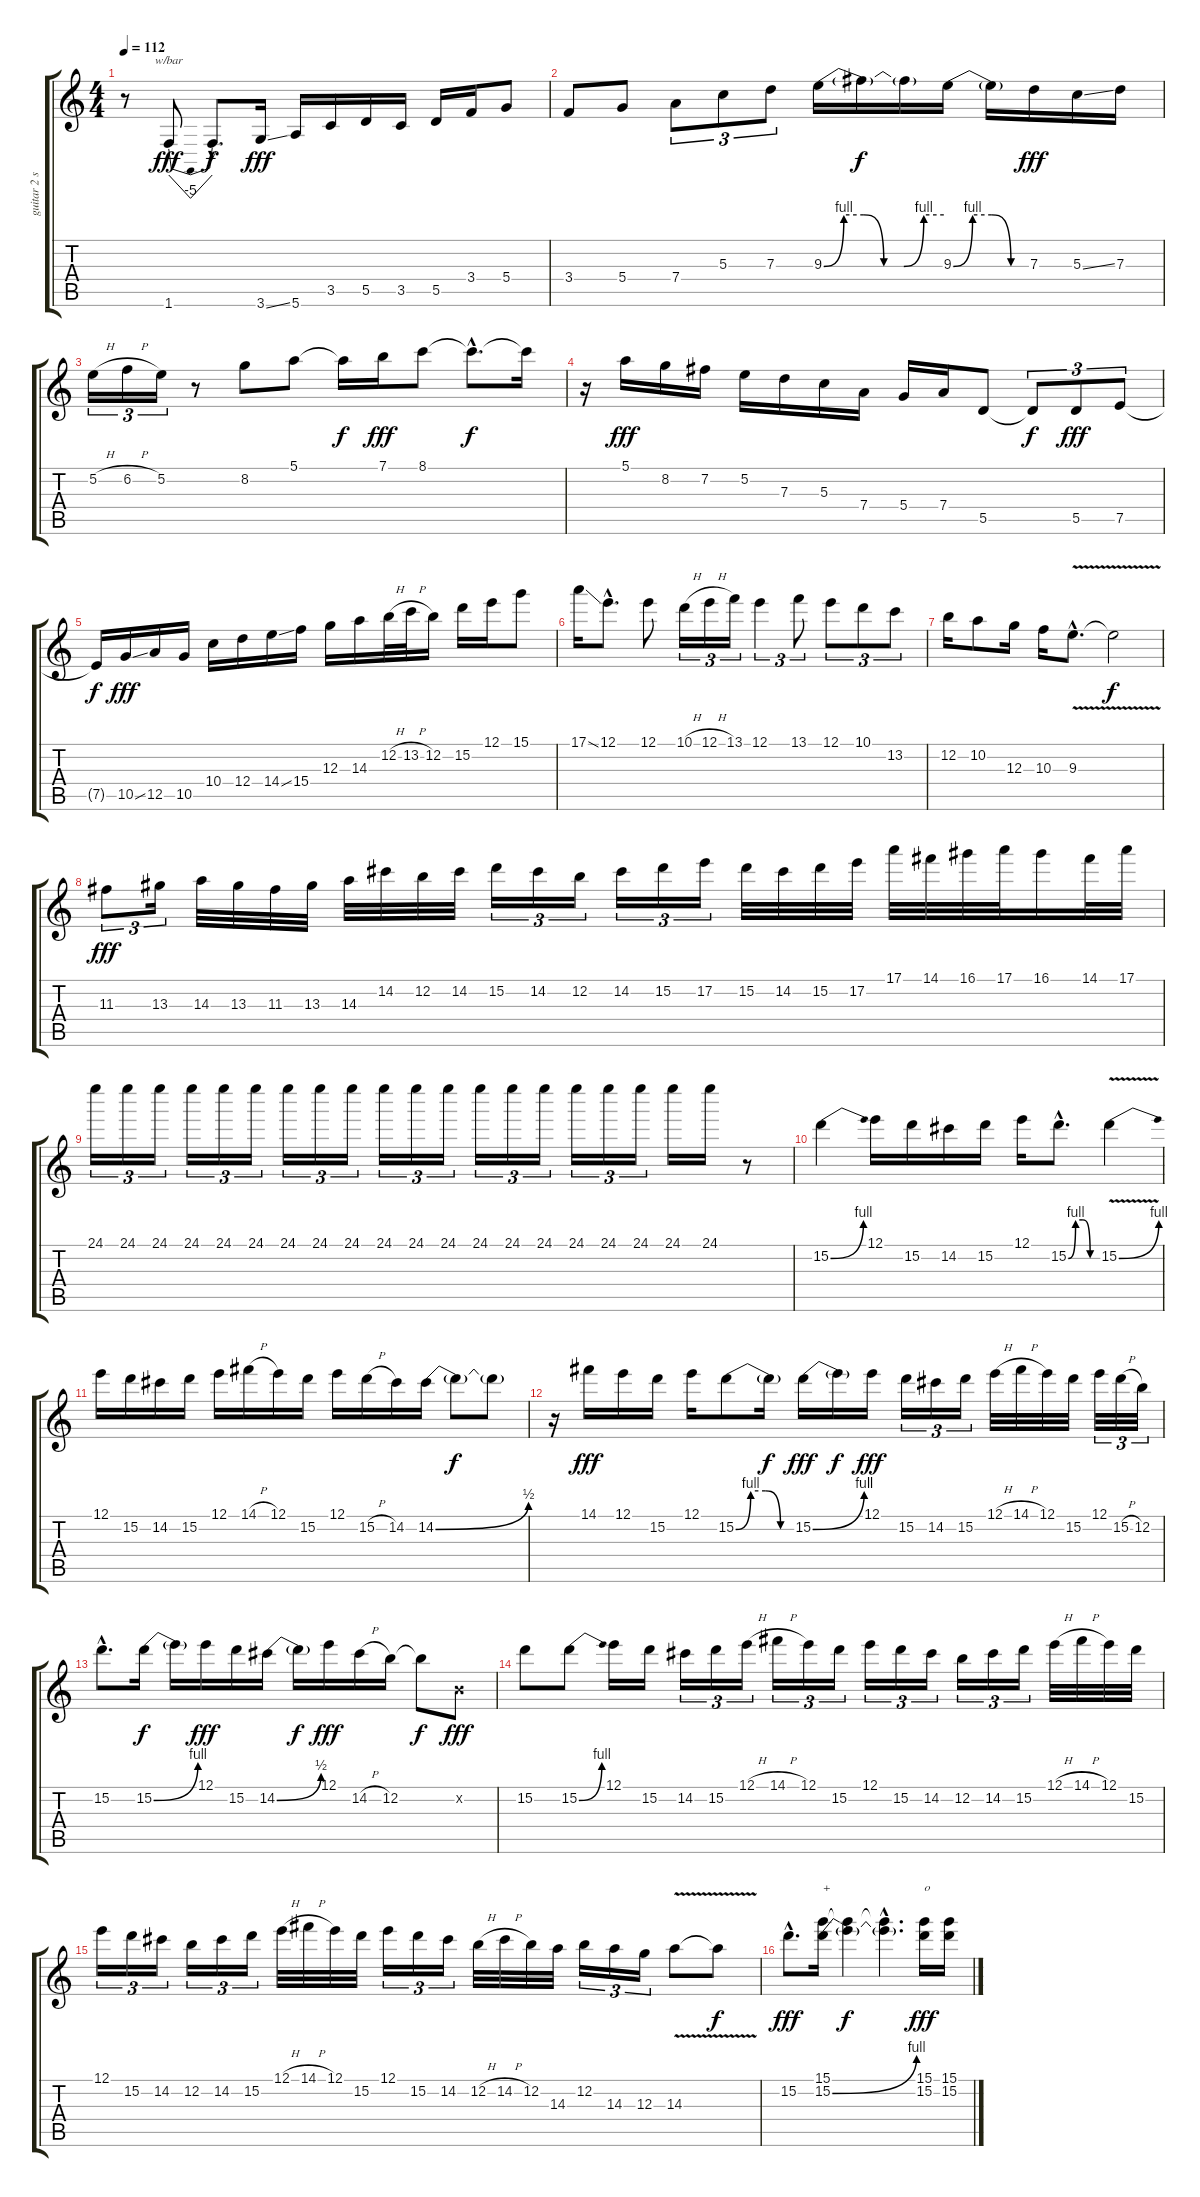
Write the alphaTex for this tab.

\track ("guitar 2 solo" "guitar 2 s") {instrument distortionguitar}
\staff {score tabs}
\tuning (E4 B3 G3 D3 A2 E2) {hide}
\ts (4 4)
\tempo 112
\clef g2
\ks c
r.8{dy fff} 1.6.8{tbe (dip default 0 0 30 -20 60 0)} 1.6{hac t}.8{d dy f} 3.6{ss}.16{dy fff} 5.6.16 3.5.16 5.5.16 3.5.16 5.5.16 3.4.16 5.4.8 |
3.4.8 5.4.8 7.4.8{tu (3 2)} 5.3.8{tu (3 2)} 7.3.8{tu (3 2)} 9.3{be (custom 0 0 10 4 20 4 30 0 40 0 50 4 60 4)}.16 9.3{t}.16{dy f} 9.3{t}.16 9.3{be (custom 0 0 15 4 30 4 45 0 60 0)}.16 9.3{t}.16 7.3.16{dy fff} 5.3{ss}.16 7.3.16 |
5.2{h}.16{tu (3 2)} 6.2{h}.16{tu (3 2)} 5.2.16{tu (3 2)} r.8 8.2.8 5.1.8 5.1{t}.16{dy f} 7.1.16{dy fff} 8.1.8 8.1{hac t}.8{d dy f} 8.1{t}.16 |
r.16 5.1.16{dy fff} 8.2.16 7.2.16 5.2.16 7.3.16 5.3.16 7.4.16 5.4.16 7.4.16 5.5.8 5.5{t}.8{tu (3 2) dy f} 5.5.8{tu (3 2) dy fff} 7.5.8{tu (3 2)} |
7.5{t}.16{dy f} 10.5{ss}.16{dy fff} 12.5.16 10.5.16 10.4.16 12.4.16 14.4{ss}.16 15.4.16 12.3.16 14.3.16 12.2{h}.32 13.2{h}.32 12.2.16 15.2.16 12.1.16 15.1.8 |
17.1{ss}.16 12.1{hac}.8{d} 12.1.8 10.1{h}.16{tu (3 2)} 12.1{h}.16{tu (3 2)} 13.1.16{tu (3 2)} 12.1.4{tu (3 2)} 13.1.8{tu (3 2)} 12.1.8{tu (3 2)} 10.1.8{tu (3 2)} 13.2.8{tu (3 2)} |
12.2.16 10.2.8 12.3.16 10.3.16 9.3{v hac}.8{d} 9.3{v t}.2{dy f} |
11.3.8{tu (3 2) dy fff} 13.3.16{tu (3 2)} 14.3.32 13.3.32 11.3.32 13.3.32 14.3.32 14.2.32 12.2.32 14.2.32 15.2.16{tu (3 2)} 14.2.16{tu (3 2)} 12.2.16{tu (3 2)} 14.2.16{tu (3 2)} 15.2.16{tu (3 2)} 17.2.16{tu (3 2)} 15.2.32 14.2.32 15.2.32 17.2.32 17.1.32 14.1.32 16.1.32 17.1.32 16.1.16 14.1.32 17.1.32 |
24.1.16{tu (3 2)} 24.1.16{tu (3 2)} 24.1.16{tu (3 2)} 24.1.16{tu (3 2)} 24.1.16{tu (3 2)} 24.1.16{tu (3 2)} 24.1.16{tu (3 2)} 24.1.16{tu (3 2)} 24.1.16{tu (3 2)} 24.1.16{tu (3 2)} 24.1.16{tu (3 2)} 24.1.16{tu (3 2)} 24.1.16{tu (3 2)} 24.1.16{tu (3 2)} 24.1.16{tu (3 2)} 24.1.16{tu (3 2)} 24.1.16{tu (3 2)} 24.1.16{tu (3 2)} 24.1.16 24.1.16 r.8 |
15.2{be (bend 0 0 60 4)}.4 12.1.16 15.2.16 14.2.16 15.2.16 12.1.16 15.2{be (custom 0 0 15 4 30 4 45 0 60 0) hac}.8{d} 15.2{be (bend 0 0 60 4) v}.4 |
12.1.16 15.2.16 14.2.16 15.2.16 12.1.16 14.1{h}.16 12.1.16 15.2.16 12.1.16 15.2{h}.16 14.2.16 14.2{be (bend 0 0 60 2)}.16 14.2{t}.8{dy f} 14.2{t}.8 |
r.16 14.1.16{dy fff} 12.1.16 15.2.16 12.1.16 15.2{be (custom 0 0 15 4 30 4 45 0 60 0)}.8 15.2{t}.16{dy f} 15.2{be (bend 0 0 60 4)}.16{dy fff} 15.2{t}.16{dy f} 12.1.16{dy fff} 15.2.16{tu (3 2)} 14.2.16{tu (3 2)} 15.2.16{tu (3 2)} 12.1{h}.32 14.1{h}.32 12.1.32 15.2.32 12.1.32{tu (3 2)} 15.2{h}.32{tu (3 2)} 12.2.32{tu (3 2)} |
15.2{hac}.8{d} 15.2{be (bend 0 0 60 4)}.16{dy f} 15.2{t}.16 12.1.16{dy fff} 15.2.16 14.2{be (bend 0 0 60 2)}.16 14.2{t}.16{dy f} 12.1.16{dy fff} 14.2{h}.16 12.2.16 12.2{t}.8{dy f} 0.2{x}.8{dy fff} |
15.2.8 15.2{be (bend 0 0 60 4)}.8 12.1.16 15.2.16 14.2.16{tu (3 2)} 15.2.16{tu (3 2)} 12.1{h}.16{tu (3 2)} 14.1{h}.16{tu (3 2)} 12.1.16{tu (3 2)} 15.2.16{tu (3 2)} 12.1.16{tu (3 2)} 15.2.16{tu (3 2)} 14.2.16{tu (3 2)} 12.2.16{tu (3 2)} 14.2.16{tu (3 2)} 15.2.16{tu (3 2)} 12.1{h}.32 14.1{h}.32 12.1.32 15.2.32 |
12.1.16{tu (3 2)} 15.2.16{tu (3 2)} 14.2.16{tu (3 2)} 12.2.16{tu (3 2)} 14.2.16{tu (3 2)} 15.2.16{tu (3 2)} 12.1{h}.32 14.1{h}.32 12.1.32 15.2.32 12.1.16{tu (3 2)} 15.2.16{tu (3 2)} 14.2.16{tu (3 2)} 12.2{h}.32 14.2{h}.32 12.2.32 14.3.32 12.2.16{tu (3 2)} 14.3.16{tu (3 2)} 12.3.16{tu (3 2)} 14.3{v}.8 14.3{v t}.8{dy f} |
15.2{hac}.8{d dy fff} (15.1 15.2{be (bend 0 0 60 4)}).16{txt "+"} (15.1{t} 15.2{t}).4{dy f} (15.1{hac t} 15.2{hac t}).4{d} (15.1 15.2).16{txt "o" dy fff} (15.1 15.2).16
